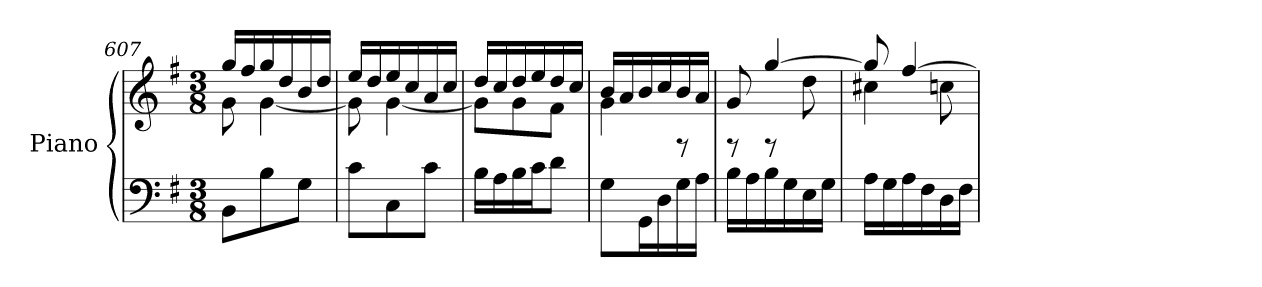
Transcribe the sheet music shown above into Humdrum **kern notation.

**kern	**kern
*part1	*part1
*staff2	*staff1
*I"Piano	*
*I'Pno	*
*clefF4	*clefG2
*k[f#]	*k[f#]
*M3/8	*M3/8
=607	=607
*	*^
8BB\L	16gg/LL	8g\
.	16ff#/	.
8B\	16gg/	[4g\
.	16dd/	.
8G\J	16b/	.
.	16dd/JJ	.
!!LO:LB:g=z	!!
=608	=608	=608
8c\L	16ee/LL	8g\]
.	16dd/	.
8C\	16ee/	[4g\
.	16cc/	.
8c\J	16a/	.
.	16cc/JJ	.
=609	=609	=609
16B\LL	16dd/LL	8g\L]
16A\	16cc/	.
16B\	16dd/	8g\
16c\J	16ee/	.
8d\J	16dd/	8f#\J
.	16cc/JJ	.
=610	=610	=610
8G\L	16b/LL	4g\
.	16a/	.
16GG\L	16b/	.
16D\	16cc/	.
16G\	16b/	8rF
16A\JJ	16a/JJ	.
=611	=611	=611
16B\LL	8g/	8rF
16A\	.	.
16B\	[4gg/	8rF
16G\	.	.
16E\	.	8dd\
16G\JJ	.	.
=612	=612	=612
16A\LL	8gg/]	4cc#X\
16G\	.	.
16A\	[4ff#/	.
16F#\	.	.
16D\	.	8ccn\
16F#\JJ	.	.
*	*v	*v
=	=
*-	*-
